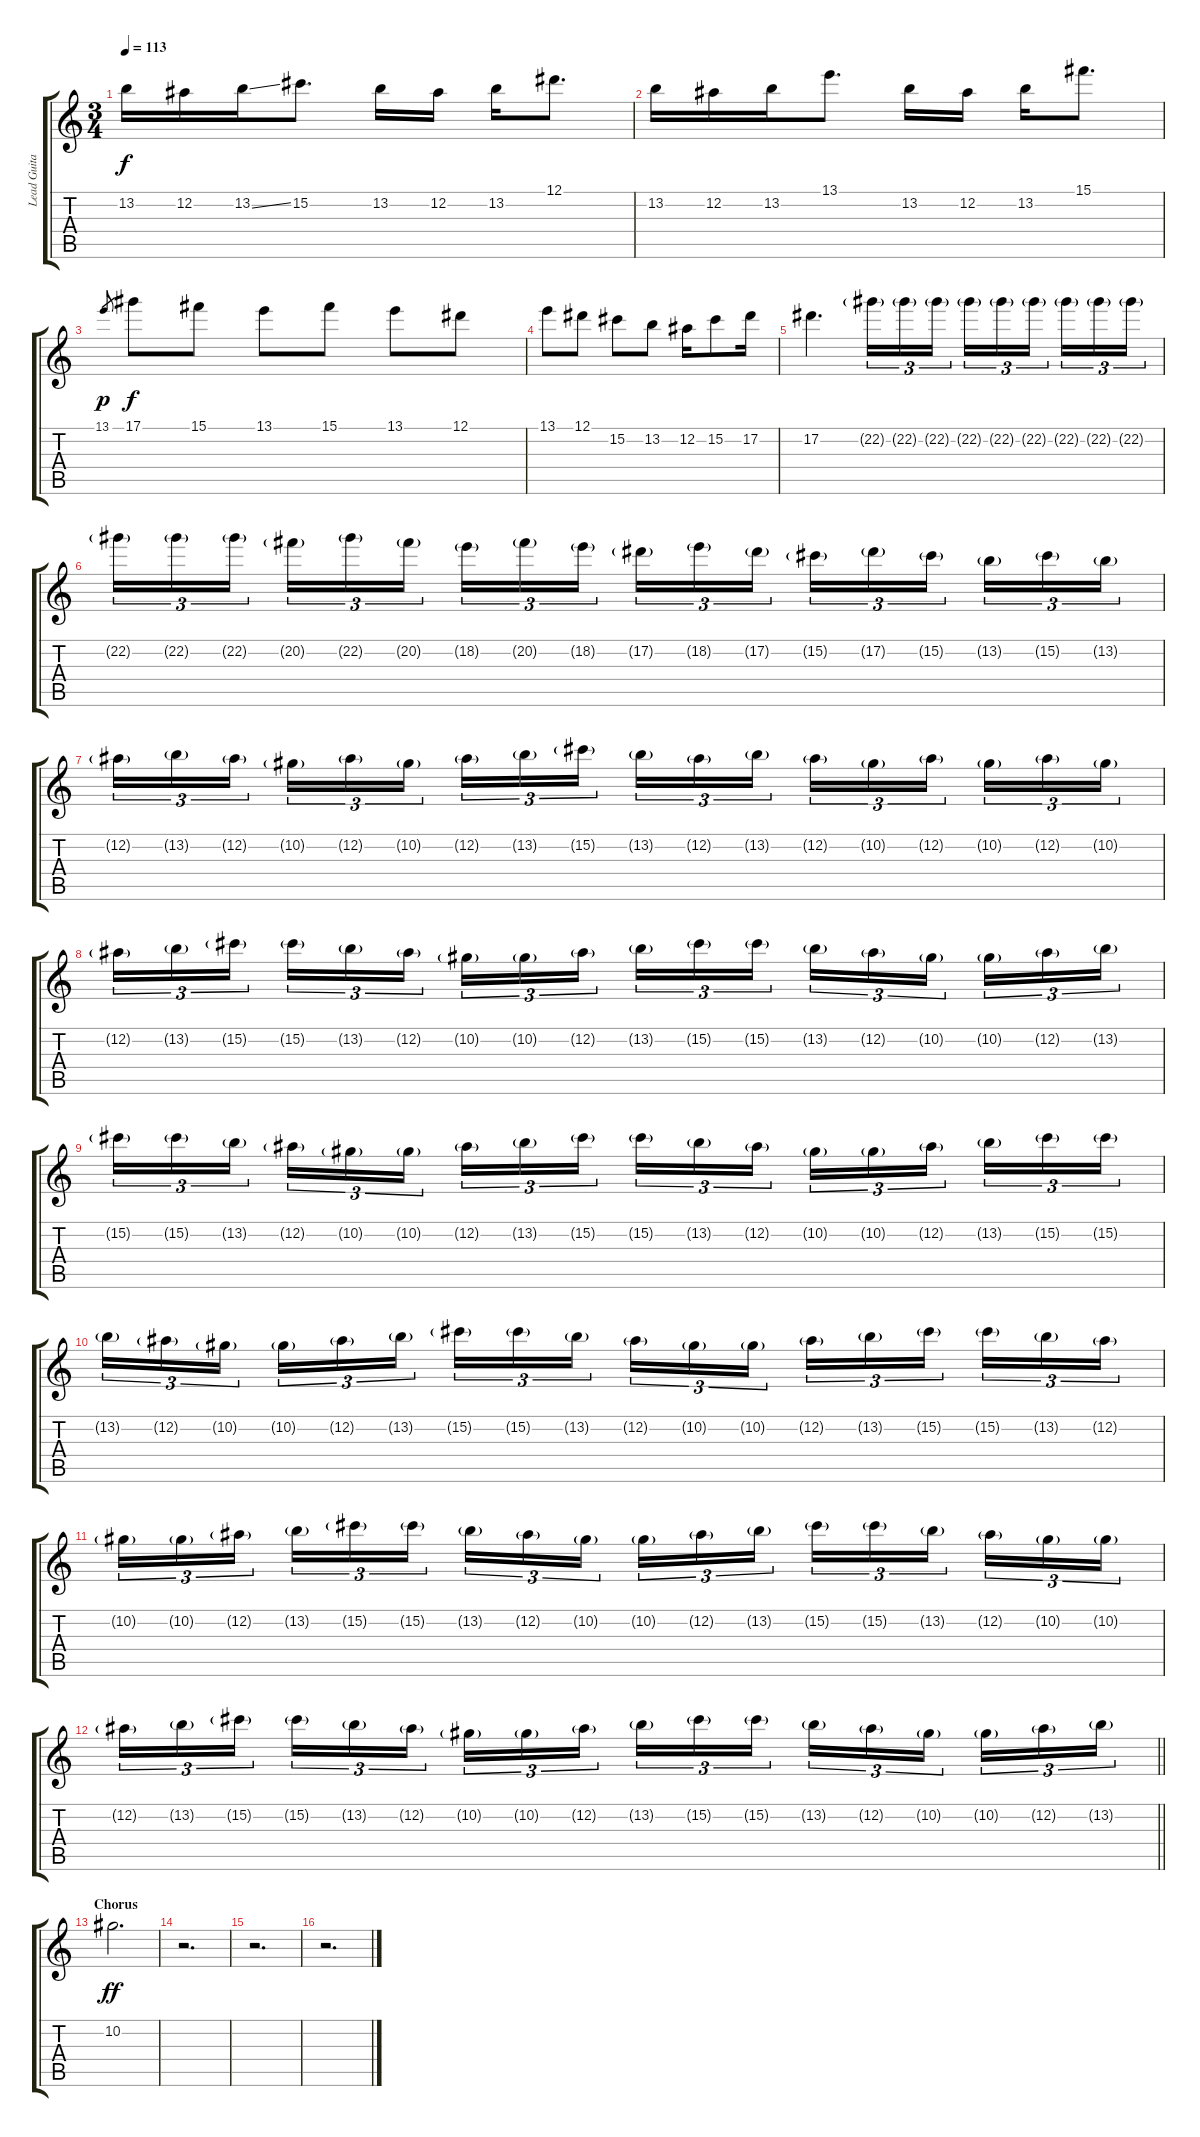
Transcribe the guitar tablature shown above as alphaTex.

\track ("Lead Guitar" "Lead Guita") {instrument electricguitarclean}
\staff {score tabs}
\tuning (Eb4 Bb3 Gb3 Db3 Ab2 Eb2) {hide}
\ts (3 4)
\tempo 113
\clef g2
\ks c
13.2.16{dy f} 12.2.16 13.2{ss}.16 15.2.8{d} 13.2.16 12.2.16 13.2.16 12.1.8{d} |
13.2.16 12.2.16 13.2.16 13.1.8{d} 13.2.16 12.2.16 13.2.16 15.1.8{d} |
13.1.8{gr dy p} 17.1.8{dy f} 15.1.8 13.1.8 15.1.8 13.1.8 12.1.8 |
13.1.8 12.1.8 15.2.8 13.2.8 12.2.16 15.2.8 17.2.16 |
17.2.4{d} 22.2{g}.16{tu (3 2)} 22.2{g}.16{tu (3 2)} 22.2{g}.16{tu (3 2)} 22.2{g}.16{tu (3 2)} 22.2{g}.16{tu (3 2)} 22.2{g}.16{tu (3 2) beam splitsecondary} 22.2{g}.16{tu (3 2)} 22.2{g}.16{tu (3 2)} 22.2{g}.16{tu (3 2)} |
22.2{g}.16{tu (3 2)} 22.2{g}.16{tu (3 2)} 22.2{g}.16{tu (3 2) beam splitsecondary} 20.2{g}.16{tu (3 2)} 22.2{g}.16{tu (3 2)} 20.2{g}.16{tu (3 2)} 18.2{g}.16{tu (3 2)} 20.2{g}.16{tu (3 2)} 18.2{g}.16{tu (3 2) beam splitsecondary} 17.2{g}.16{tu (3 2)} 18.2{g}.16{tu (3 2)} 17.2{g}.16{tu (3 2)} 15.2{g}.16{tu (3 2)} 17.2{g}.16{tu (3 2)} 15.2{g}.16{tu (3 2) beam splitsecondary} 13.2{g}.16{tu (3 2)} 15.2{g}.16{tu (3 2)} 13.2{g}.16{tu (3 2)} |
12.2{g}.16{tu (3 2)} 13.2{g}.16{tu (3 2)} 12.2{g}.16{tu (3 2) beam splitsecondary} 10.2{g}.16{tu (3 2)} 12.2{g}.16{tu (3 2)} 10.2{g}.16{tu (3 2) volume 13} 12.2{g}.16{tu (3 2)} 13.2{g}.16{tu (3 2)} 15.2{g}.16{tu (3 2) beam splitsecondary} 13.2{g}.16{tu (3 2)} 12.2{g}.16{tu (3 2)} 13.2{g}.16{tu (3 2)} 12.2{g}.16{tu (3 2)} 10.2{g}.16{tu (3 2)} 12.2{g}.16{tu (3 2) beam splitsecondary} 10.2{g}.16{tu (3 2)} 12.2{g}.16{tu (3 2)} 10.2{g}.16{tu (3 2)} |
12.2{g}.16{tu (3 2)} 13.2{g}.16{tu (3 2)} 15.2{g}.16{tu (3 2) beam splitsecondary} 15.2{g}.16{tu (3 2)} 13.2{g}.16{tu (3 2)} 12.2{g}.16{tu (3 2)} 10.2{g}.16{tu (3 2)} 10.2{g}.16{tu (3 2)} 12.2{g}.16{tu (3 2) beam splitsecondary} 13.2{g}.16{tu (3 2)} 15.2{g}.16{tu (3 2)} 15.2{g}.16{tu (3 2)} 13.2{g}.16{tu (3 2)} 12.2{g}.16{tu (3 2)} 10.2{g}.16{tu (3 2) beam splitsecondary} 10.2{g}.16{tu (3 2)} 12.2{g}.16{tu (3 2)} 13.2{g}.16{tu (3 2)} |
15.2{g}.16{tu (3 2)} 15.2{g}.16{tu (3 2)} 13.2{g}.16{tu (3 2) beam splitsecondary} 12.2{g}.16{tu (3 2)} 10.2{g}.16{tu (3 2)} 10.2{g}.16{tu (3 2)} 12.2{g}.16{tu (3 2)} 13.2{g}.16{tu (3 2)} 15.2{g}.16{tu (3 2) volume 13 beam splitsecondary} 15.2{g}.16{tu (3 2)} 13.2{g}.16{tu (3 2)} 12.2{g}.16{tu (3 2)} 10.2{g}.16{tu (3 2)} 10.2{g}.16{tu (3 2)} 12.2{g}.16{tu (3 2) beam splitsecondary} 13.2{g}.16{tu (3 2)} 15.2{g}.16{tu (3 2)} 15.2{g}.16{tu (3 2)} |
13.2{g}.16{tu (3 2)} 12.2{g}.16{tu (3 2)} 10.2{g}.16{tu (3 2) beam splitsecondary} 10.2{g}.16{tu (3 2)} 12.2{g}.16{tu (3 2)} 13.2{g}.16{tu (3 2)} 15.2{g}.16{tu (3 2)} 15.2{g}.16{tu (3 2)} 13.2{g}.16{tu (3 2) beam splitsecondary} 12.2{g}.16{tu (3 2)} 10.2{g}.16{tu (3 2)} 10.2{g}.16{tu (3 2)} 12.2{g}.16{tu (3 2)} 13.2{g}.16{tu (3 2)} 15.2{g}.16{tu (3 2) beam splitsecondary} 15.2{g}.16{tu (3 2)} 13.2{g}.16{tu (3 2)} 12.2{g}.16{tu (3 2)} |
10.2{g}.16{tu (3 2)} 10.2{g}.16{tu (3 2)} 12.2{g}.16{tu (3 2) beam splitsecondary} 13.2{g}.16{tu (3 2)} 15.2{g}.16{tu (3 2)} 15.2{g}.16{tu (3 2)} 13.2{g}.16{tu (3 2)} 12.2{g}.16{tu (3 2)} 10.2{g}.16{tu (3 2) beam splitsecondary} 10.2{g}.16{tu (3 2)} 12.2{g}.16{tu (3 2)} 13.2{g}.16{tu (3 2)} 15.2{g}.16{tu (3 2)} 15.2{g}.16{tu (3 2)} 13.2{g}.16{tu (3 2) beam splitsecondary} 12.2{g}.16{tu (3 2)} 10.2{g}.16{tu (3 2)} 10.2{g}.16{tu (3 2)} |
\barLineRight lightlight
12.2{g}.16{tu (3 2)} 13.2{g}.16{tu (3 2)} 15.2{g}.16{tu (3 2) beam splitsecondary} 15.2{g}.16{tu (3 2)} 13.2{g}.16{tu (3 2)} 12.2{g}.16{tu (3 2)} 10.2{g}.16{tu (3 2)} 10.2{g}.16{tu (3 2)} 12.2{g}.16{tu (3 2) beam splitsecondary} 13.2{g}.16{tu (3 2)} 15.2{g}.16{tu (3 2)} 15.2{g}.16{tu (3 2)} 13.2{g}.16{tu (3 2)} 12.2{g}.16{tu (3 2)} 10.2{g}.16{tu (3 2) beam splitsecondary} 10.2{g}.16{tu (3 2)} 12.2{g}.16{tu (3 2)} 13.2{g}.16{tu (3 2)} |
\section ("" "Chorus")
10.2.2{d dy ff volume 16} |
r.2{d volume 2} |
r.2{d} |
r.2{d}
